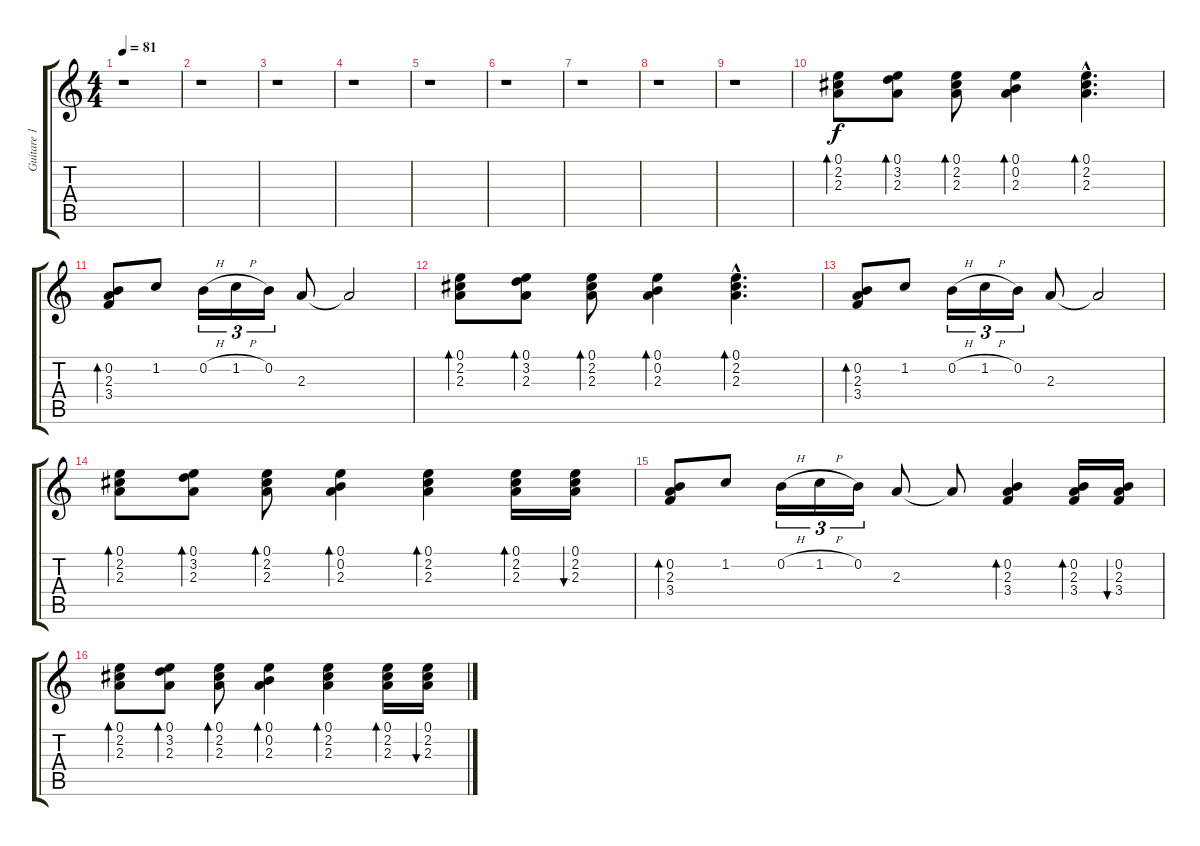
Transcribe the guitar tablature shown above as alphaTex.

\track ("Guitare 1" "Guitare 1") {instrument acousticguitarnylon}
\staff {score tabs}
\tuning (E4 B3 G3 D3 A2 E2) {hide}
\ts (4 4)
\tempo 81
\clef g2
\ks c
r.1{dy f instrument acousticguitarnylon} |
r.1 |
r.1 |
r.1 |
r.1 |
r.1 |
r.1 |
r.1 |
r.1 |
(0.1 2.2 2.3).8{bd 30} (0.1 3.2 2.3).8{bd 30} (0.1 2.2 2.3).8{bd 30} (0.1 0.2 2.3).4{bd 30} (0.1{hac} 2.2{hac} 2.3{hac}).4{d bd 30} |
(0.2 2.3 3.4).8{bd 30} 1.2.8 0.2{h}.16{tu (3 2)} 1.2{h}.16{tu (3 2)} 0.2.16{tu (3 2)} 2.3.8 2.3{t}.2 |
(0.1 2.2 2.3).8{bd 30} (0.1 3.2 2.3).8{bd 30} (0.1 2.2 2.3).8{bd 30} (0.1 0.2 2.3).4{bd 30} (0.1{hac} 2.2{hac} 2.3{hac}).4{d bd 30} |
(0.2 2.3 3.4).8{bd 30} 1.2.8 0.2{h}.16{tu (3 2)} 1.2{h}.16{tu (3 2)} 0.2.16{tu (3 2)} 2.3.8 2.3{t}.2 |
(0.1 2.2 2.3).8{bd 30} (0.1 3.2 2.3).8{bd 30} (0.1 2.2 2.3).8{bd 30} (0.1 0.2 2.3).4{bd 30} (0.1 2.2 2.3).4{bd 30} (0.1 2.2 2.3).16{bd 30} (0.1 2.2 2.3).16{bu 30} |
(0.2 2.3 3.4).8{bd 30} 1.2.8 0.2{h}.16{tu (3 2)} 1.2{h}.16{tu (3 2)} 0.2.16{tu (3 2)} 2.3.8 2.3{t}.8 (0.2 2.3 3.4).4{bd 30} (0.2 2.3 3.4).16{bd 30} (0.2 2.3 3.4).16{bu 30} |
(0.1 2.2 2.3).8{bd 30} (0.1 3.2 2.3).8{bd 30} (0.1 2.2 2.3).8{bd 30} (0.1 0.2 2.3).4{bd 30} (0.1 2.2 2.3).4{bd 30} (0.1 2.2 2.3).16{bd 30} (0.1 2.2 2.3).16{bu 30}
